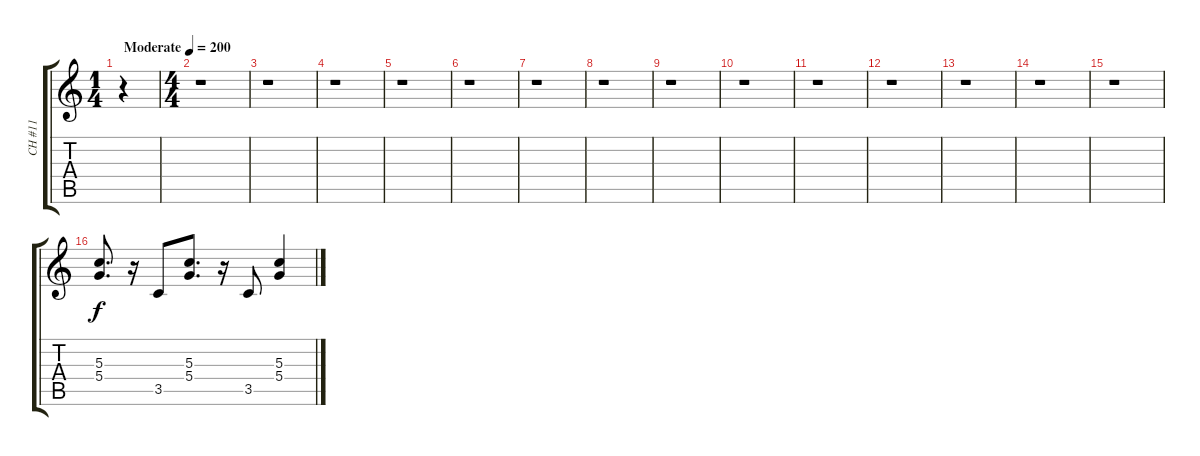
\track ("CH #11" "CH #11") {instrument distortionguitar}
\staff {score tabs}
\tuning (E4 B3 G3 D3 A2 E2) {hide}
\ts (1 4)
\tempo (200 "Moderate")
\clef g2
\ks c
r.4{dy f instrument distortionguitar} |
\ts (4 4)
r.1 |
r.1 |
r.1 |
r.1 |
r.1 |
r.1 |
r.1 |
r.1 |
r.1 |
r.1 |
r.1 |
r.1 |
r.1 |
r.1 |
(5.3 5.4).8{d balance 14} r.16 3.5.8 (5.3 5.4).8{d} r.16 3.5.8 (5.3 5.4).4
